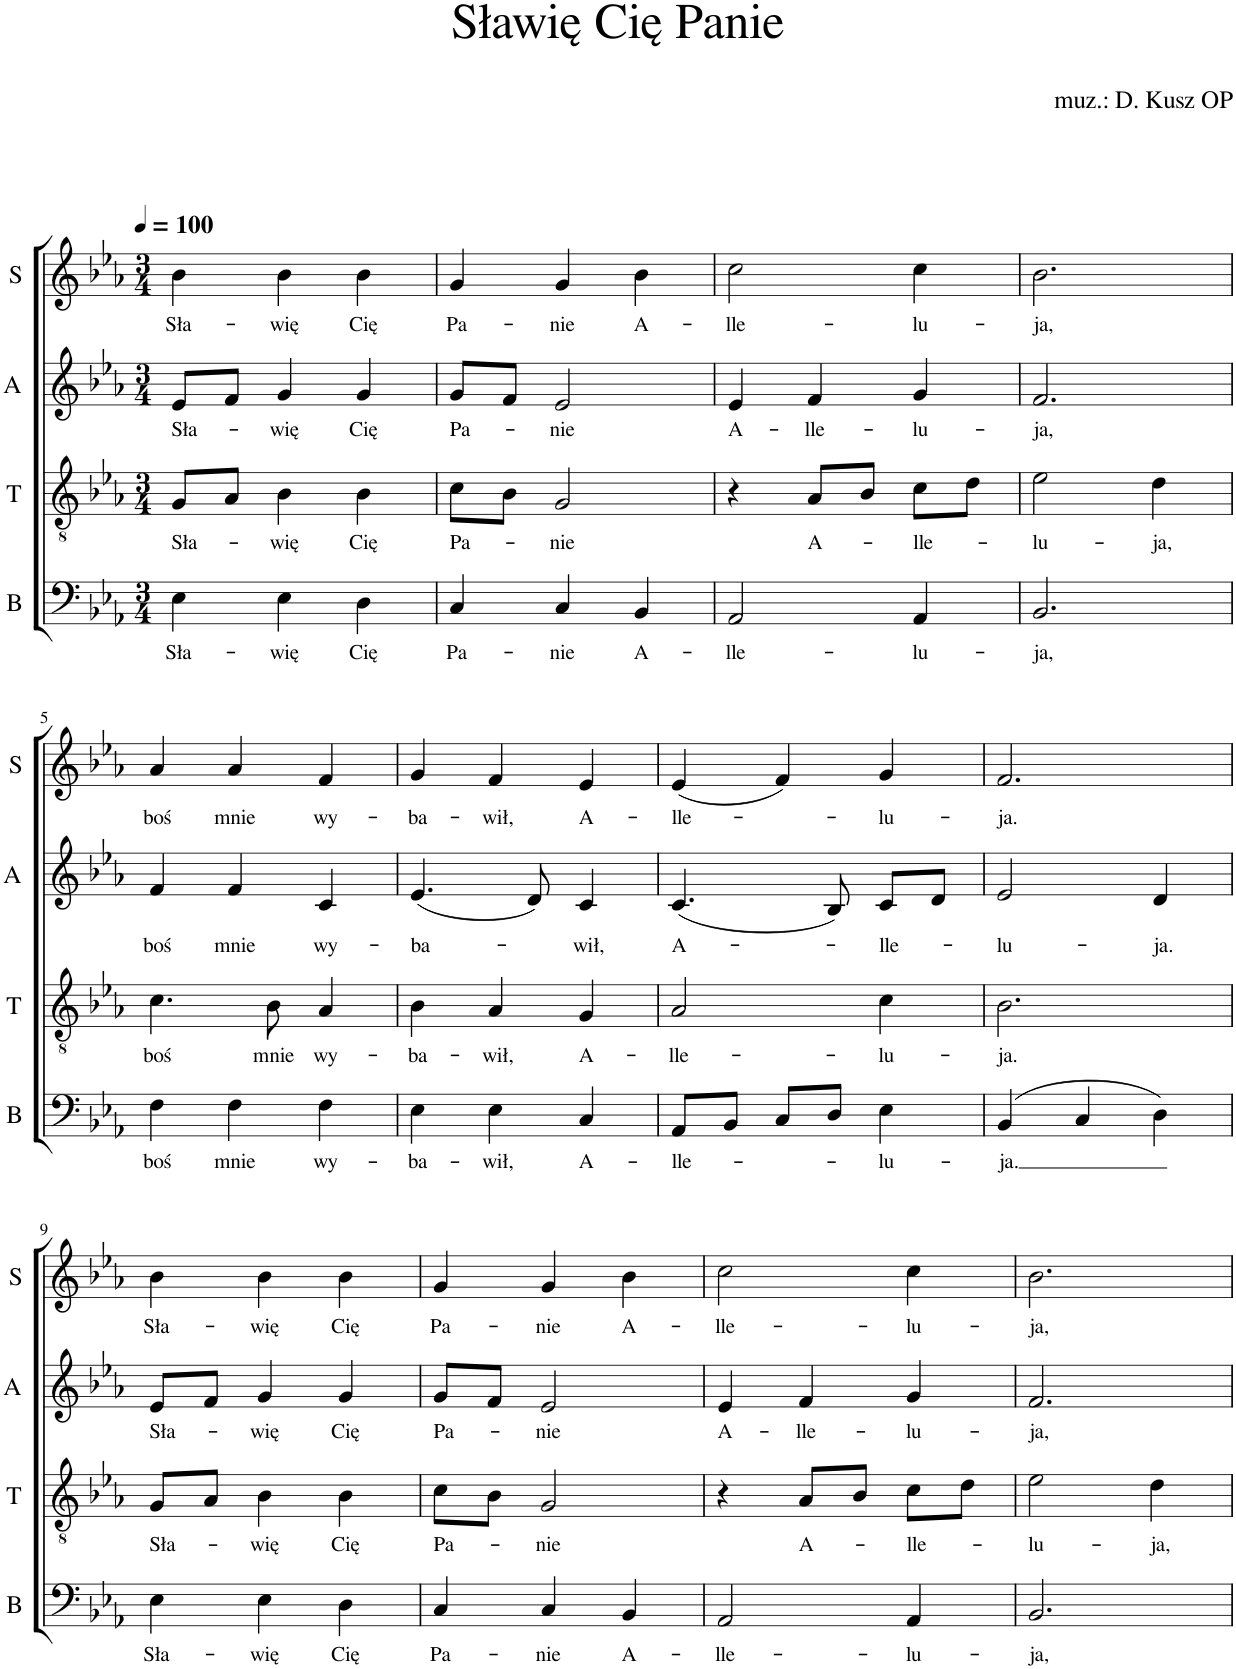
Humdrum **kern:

**kern	**text	**kern	**text	**kern	**text	**kern	**text
*part4	*part4	*part3	*part3	*part2	*part2	*part1	*part1
*staff4	*staff4	*staff3	*staff3	*staff2	*staff2	*staff1	*staff1
*I"B	*	*I"T	*	*I"A	*	*I"S	*
*I'B	*	*I'T	*	*I'A	*	*I'S	*
*clefF4	*	*clefGv2	*	*clefG2	*	*clefG2	*
*k[b-e-a-]	*	*k[b-e-a-]	*	*k[b-e-a-]	*	*k[b-e-a-]	*
*M3/4	*	*M3/4	*	*M3/4	*	*M3/4	*
*MM100	*	*MM100	*	*MM100	*	*MM100	*
=1	=1	=1	=1	=1	=1	=1	=1
!	!LO:LY:b	!	!LO:LY:b	!	!LO:LY:b	!	!LO:LY:b
4E-\	Sła-	8G/L	Sła-	8e-/L	Sła-	4b-\	Sła-
.	.	8A-/J	.	8f/J	.	.	.
!	!LO:LY:b	!	!LO:LY:b	!	!LO:LY:b	!	!LO:LY:b
4E-\	-wię	4B-\	-wię	4g/	-wię	4b-\	-wię
!	!LO:LY:b	!	!LO:LY:b	!	!LO:LY:b	!	!LO:LY:b
4D\	Cię	4B-\	Cię	4g/	Cię	4b-\	Cię
=2	=2	=2	=2	=2	=2	=2	=2
!	!LO:LY:b	!	!LO:LY:b	!	!LO:LY:b	!	!LO:LY:b
4C/	Pa-	8c\L	Pa-	8g/L	Pa-	4g/	Pa-
.	.	8B-\J	.	8f/J	.	.	.
!	!LO:LY:b	!	!LO:LY:b	!	!LO:LY:b	!	!LO:LY:b
4C/	-nie	2G/	-nie	2e-/	-nie	4g/	-nie
!	!LO:LY:b	!	!	!	!	!	!LO:LY:b
4BB-/	A-	.	.	.	.	4b-\	A-
=3	=3	=3	=3	=3	=3	=3	=3
!	!LO:LY:b	!	!	!	!LO:LY:b	!	!LO:LY:b
2AA-/	-lle-	4r	.	4e-/	A-	2cc\	-lle-
!	!	!	!LO:LY:b	!	!LO:LY:b	!	!
.	.	8A-/L	A-	4f/	-lle-	.	.
.	.	8B-/J	.	.	.	.	.
!	!LO:LY:b	!	!LO:LY:b	!	!LO:LY:b	!	!LO:LY:b
4AA-/	-lu-	8c\L	-lle-	4g/	-lu-	4cc\	-lu-
.	.	8d\J	.	.	.	.	.
=4	=4	=4	=4	=4	=4	=4	=4
!	!LO:LY:b	!	!LO:LY:b	!	!LO:LY:b	!	!LO:LY:b
2.BB-/	-ja,	2e-\	-lu-	2.f/	-ja,	2.b-\	-ja,
!	!	!	!LO:LY:b	!	!	!	!
.	.	4d\	-ja,	.	.	.	.
!!LO:LB:g=z
=5	=5	=5	=5	=5	=5	=5	=5
!	!LO:LY:b	!	!LO:LY:b	!	!LO:LY:b	!	!LO:LY:b
4F\	boś	4.c\	boś	4f/	boś	4a-/	boś
!	!LO:LY:b	!	!	!	!LO:LY:b	!	!LO:LY:b
4F\	mnie	.	.	4f/	mnie	4a-/	mnie
!	!	!	!LO:LY:b	!	!	!	!
.	.	8B-\	mnie	.	.	.	.
!	!LO:LY:b	!	!LO:LY:b	!	!LO:LY:b	!	!LO:LY:b
4F\	wy-	4A-/	wy-	4c/	wy-	4f/	wy-
=6	=6	=6	=6	=6	=6	=6	=6
!	!LO:LY:b	!	!LO:LY:b	!	!LO:LY:b	!	!LO:LY:b
4E-\	-ba-	4B-\	-ba-	(4.e-/	-ba-	4g/	-ba-
!	!LO:LY:b	!	!LO:LY:b	!	!	!	!LO:LY:b
4E-\	-wił,	4A-/	-wił,	.	.	4f/	-wił,
.	.	.	.	8d/)	.	.	.
!	!LO:LY:b	!	!LO:LY:b	!	!LO:LY:b	!	!LO:LY:b
4C/	A-	4G/	A-	4c/	-wił,	4e-/	A-
=7	=7	=7	=7	=7	=7	=7	=7
!	!LO:LY:b	!	!LO:LY:b	!	!LO:LY:b	!	!LO:LY:b
8AA-/L	-lle-	2A-/	-lle-	(4.c/	A-	(4e-/	-lle-
8BB-/J	.	.	.	.	.	.	.
8C/L	.	.	.	.	.	4f/)	.
8D/J	.	.	.	8B-/)	.	.	.
!	!LO:LY:b	!	!LO:LY:b	!	!LO:LY:b	!	!LO:LY:b
4E-\	-lu-	4c\	-lu-	8c/L	-lle-	4g/	-lu-
.	.	.	.	8d/J	.	.	.
=8	=8	=8	=8	=8	=8	=8	=8
!	!LO:LY:b	!	!LO:LY:b	!	!LO:LY:b	!	!LO:LY:b
(4BB-/	-ja.	2.B-\	-ja.	2e-/	-lu-	2.f/	-ja.
4C/	.	.	.	.	.	.	.
!	!	!	!	!	!LO:LY:b	!	!
4D\)	.	.	.	4d/	-ja.	.	.
!!LO:LB:g=z
=9	=9	=9	=9	=9	=9	=9	=9
!	!LO:LY:b	!	!LO:LY:b	!	!LO:LY:b	!	!LO:LY:b
4E-\	Sła-	8G/L	Sła-	8e-/L	Sła-	4b-\	Sła-
.	.	8A-/J	.	8f/J	.	.	.
!	!LO:LY:b	!	!LO:LY:b	!	!LO:LY:b	!	!LO:LY:b
4E-\	-wię	4B-\	-wię	4g/	-wię	4b-\	-wię
!	!LO:LY:b	!	!LO:LY:b	!	!LO:LY:b	!	!LO:LY:b
4D\	Cię	4B-\	Cię	4g/	Cię	4b-\	Cię
=10	=10	=10	=10	=10	=10	=10	=10
!	!LO:LY:b	!	!LO:LY:b	!	!LO:LY:b	!	!LO:LY:b
4C/	Pa-	8c\L	Pa-	8g/L	Pa-	4g/	Pa-
.	.	8B-\J	.	8f/J	.	.	.
!	!LO:LY:b	!	!LO:LY:b	!	!LO:LY:b	!	!LO:LY:b
4C/	-nie	2G/	-nie	2e-/	-nie	4g/	-nie
!	!LO:LY:b	!	!	!	!	!	!LO:LY:b
4BB-/	A-	.	.	.	.	4b-\	A-
=11	=11	=11	=11	=11	=11	=11	=11
!	!LO:LY:b	!	!	!	!LO:LY:b	!	!LO:LY:b
2AA-/	-lle-	4r	.	4e-/	A-	2cc\	-lle-
!	!	!	!LO:LY:b	!	!LO:LY:b	!	!
.	.	8A-/L	A-	4f/	-lle-	.	.
.	.	8B-/J	.	.	.	.	.
!	!LO:LY:b	!	!LO:LY:b	!	!LO:LY:b	!	!LO:LY:b
4AA-/	-lu-	8c\L	-lle-	4g/	-lu-	4cc\	-lu-
.	.	8d\J	.	.	.	.	.
=12	=12	=12	=12	=12	=12	=12	=12
!	!LO:LY:b	!	!LO:LY:b	!	!LO:LY:b	!	!LO:LY:b
2.BB-/	-ja,	2e-\	-lu-	2.f/	-ja,	2.b-\	-ja,
!	!	!	!LO:LY:b	!	!	!	!
.	.	4d\	-ja,	.	.	.	.
=	=	=	=	=	=	=	=
*-	*-	*-	*-	*-	*-	*-	*-
